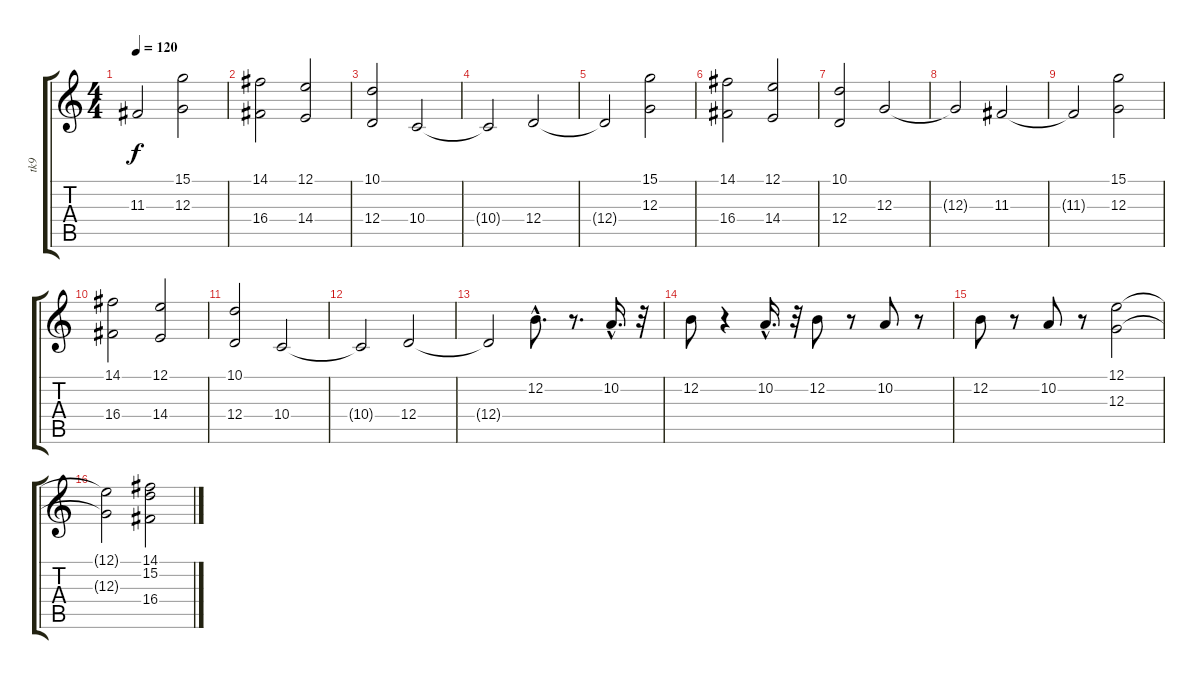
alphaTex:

\track ("tk9" "tk9") {instrument stringensemble1}
\staff {score tabs}
\tuning (E4 B3 G3 D3 A2 E2) {hide}
\ts (4 4)
\tempo 120
\clef g2
\ks c
11.3{t}.2{dy f} (15.1 12.3).2 |
(14.1 16.4).2 (12.1 14.4).2 |
(10.1 12.4).2 10.4.2 |
10.4{t}.2 12.4.2 |
12.4{t}.2 (15.1 12.3).2 |
(14.1 16.4).2 (12.1 14.4).2 |
(10.1 12.4).2 12.3.2 |
12.3{t}.2 11.3.2 |
11.3{t}.2 (15.1 12.3).2 |
(14.1 16.4).2 (12.1 14.4).2 |
(10.1 12.4).2 10.4.2 |
10.4{t}.2 12.4.2 |
12.4{t}.2 12.2{hac}.8{d} r.8{d} 10.2{hac}.16{d} r.32 |
12.2.8 r.4 10.2{hac}.16{d} r.32 12.2.8 r.8 10.2.8 r.8 |
12.2.8 r.8 10.2.8 r.8 (12.1 12.3).2 |
(12.1{t} 12.3{t}).2 (14.1 15.2 16.4).2
